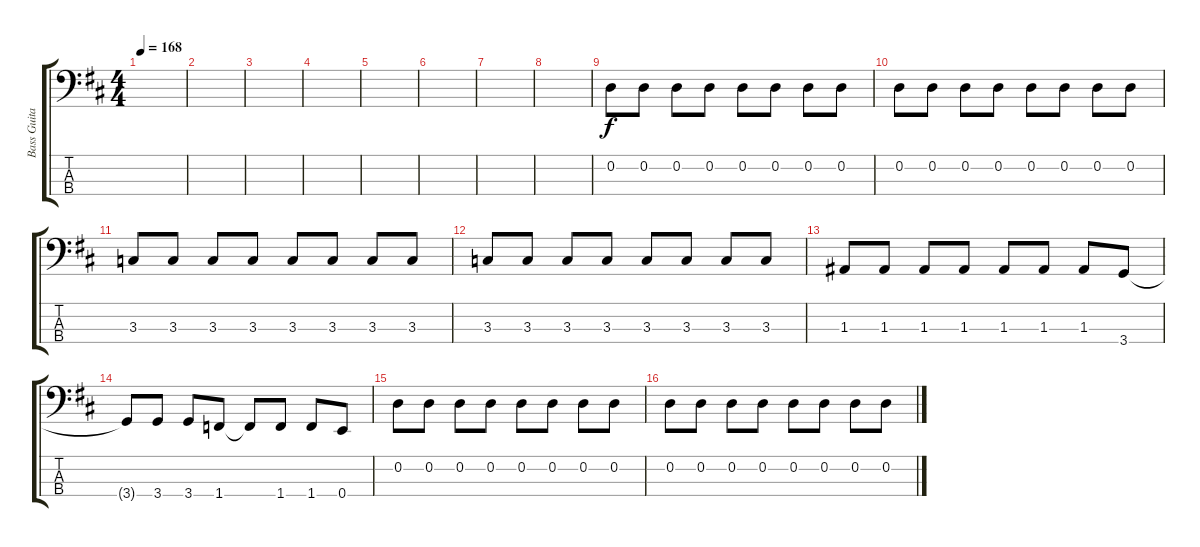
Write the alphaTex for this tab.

\track ("Bass Guitar" "Bass Guita") {instrument slapbass1}
\staff {score tabs}
\tuning (G2 D2 A1 E1) {hide}
\ts (4 4)
\tempo 168
\clef f4
\ks d
|
|
|
|
|
|
|
|
0.2.8 0.2.8 0.2.8 0.2.8 0.2.8 0.2.8 0.2.8 0.2.8 |
0.2.8 0.2.8 0.2.8 0.2.8 0.2.8 0.2.8 0.2.8 0.2.8 |
3.3.8 3.3.8 3.3.8 3.3.8 3.3.8 3.3.8 3.3.8 3.3.8 |
3.3.8 3.3.8 3.3.8 3.3.8 3.3.8 3.3.8 3.3.8 3.3.8 |
1.3.8 1.3.8 1.3.8 1.3.8 1.3.8 1.3.8 1.3.8 3.4.8 |
3.4{t}.8 3.4.8 3.4.8 1.4.8 1.4{t}.8 1.4.8 1.4.8 0.4.8 |
0.2.8 0.2.8 0.2.8 0.2.8 0.2.8 0.2.8 0.2.8 0.2.8 |
0.2.8 0.2.8 0.2.8 0.2.8 0.2.8 0.2.8 0.2.8 0.2.8
